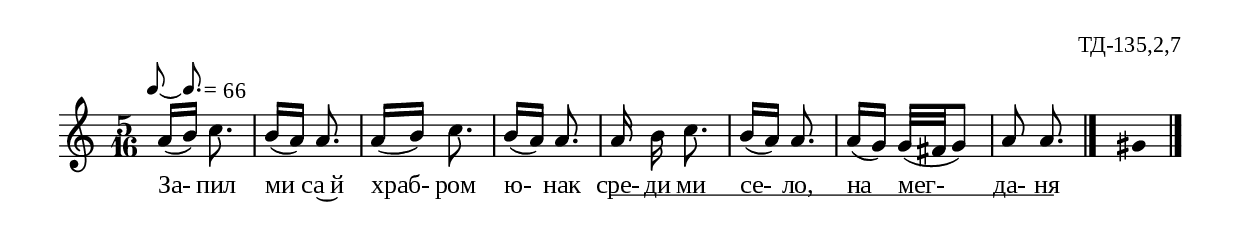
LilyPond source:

%{
td_135_2_07
%}

\include "td-preamble.ly"
\include "Rhythm_marks.ly"

\score {
\relative c'' {
%%\tempo 8 = 
\override Score.RehearsalMark #'self-alignment-X = #LEFT
\once \override Score.RehearsalMark #'X-offset = #8
  \rhythmMarkA \rhyMarkAAdot #"66"
\time 5/16
a16[( b]) c8. | b16[( a]) a8. | a16[( b]) c8. | b16[( a]) a8. | a16 b\noBeam c8. |
b16[( a]) a8. | a16[( g]) g32[( fis g8]) | a8 a8.\noBeam
 \bar "|." 
s8. \fixB gis8 
 \bar "|."  
}
\addlyrics  { За- пил ми са~й храб- ром ю- нак 
сре- \startTextSpan ди ми се- ло, на мег- да- ня \stopTextSpan }
%
\layout {
%   \context { 
%	    \Staff \remove "Time_signature_engraver" } 
  indent = #0
  line-width = 190\mm
  ragged-right=##f
\context {
      \Lyrics
      \consists "Text_spanner_engraver"
      \override TextSpanner #'direction = #DOWN
      \override TextSpanner #'style = #'line    
      \override TextSpanner #'outside-staff-priority = ##f
      \override TextSpanner #'padding = #0.2 % sets the distance of the line from the lyrics
      \override TextSpanner #'bound-details =
      #`((left . ((Y . 0)
                  (padding . 0)
                  (attach-dir . ,LEFT)))
         (left-broken . ((end-on-note . #t)))
         (right . ((Y . 0)
                   (padding . 0)
                   (attach-dir . ,RIGHT))))
    }
}
%
\midi { 
	\context {
		\Score tempoWholesPerMinute = #(ly:make-moment 165 8)
		}
	}
}
%
\header{
  opus = "ТД-135,2,7"
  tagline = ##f
}


